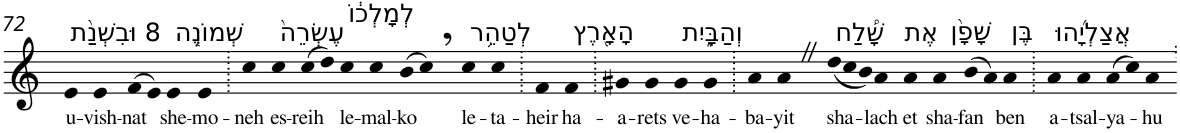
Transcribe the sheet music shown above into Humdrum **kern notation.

**kern	**text
*part1	*part1
*staff1	*staff1
*I"Piano	*
*I'Pno	*
!!LO:PB:g=z
*clefG2	*
*k[]	*
=72	=72
!LO:TX:a:t=8 וּבִשְׁנַ֨ת	!
!	!LO:LY:b
4e	u-
!	!LO:LY:b
4e	-vish-
!	!LO:LY:b
(>8f	-nat
8e)	.
!LO:TX:a:t=שְׁמוֹנֶ֤ה	!
!	!LO:LY:b
4e	she-
!	!LO:LY:b
4e	-mo-
=73.	=73.
!	!LO:LY:b
4cc	-neh
!LO:TX:a:t=עֶשְׂרֵה֙	!
!	!LO:LY:b
4cc	es-
!	!LO:LY:b
(>8cc	-reih
8dd)	.
!LO:TX:a:t=לְמָלְכ֔וֹ	!
!	!LO:LY:b
4cc	le-
!	!LO:LY:b
4cc	-mal-
!	!LO:LY:b
(>8b	-ko
8cc,)	.
!LO:TX:a:t=לְטַהֵ֥ר	!
!	!LO:LY:b
4cc	le-
!	!LO:LY:b
4cc	-ta-
=74.	=74.
!	!LO:LY:b
4f	-heir
!LO:TX:a:t=הָאָ֖רֶץ	!
!	!LO:LY:b
4f	ha-
=75.	=75.
!	!LO:LY:b
4g#X	-a-
!	!LO:LY:b
4g#	-rets
!LO:TX:a:t=וְהַבָּ֑יִת	!
!	!LO:LY:b
4g#	ve-
!	!LO:LY:b
4g#	-ha-
=76.	=76.
!	!LO:LY:b
4a	-ba-
!	!LO:LY:b
4aZ	-yit
*Xtuplet	*
!LO:TX:a:t=שָׁ֠לַח	!
!	!LO:LY:b
(<12dd	sha-
12cc	.
12b)	.
!	!LO:LY:b
4a	-lach
!LO:TX:a:t=אֶת	!
!	!LO:LY:b
4a	et
!LO:TX:a:t=שָׁפָ֨ן	!
!	!LO:LY:b
4a	sha-
!	!LO:LY:b
(>8b	-fan
8a)	.
!LO:TX:a:t=בֶּן	!
!	!LO:LY:b
4a	ben
=76X1.	=76X1.
!LO:TX:a:t=אֲצַלְיָ֜הוּ	!
!	!LO:LY:b
4a	a-
!	!LO:LY:b
4a	-tsal-
!	!LO:LY:b
(>8a	-ya-
8cc)	.
!	!LO:LY:b
4a	-hu
=.	=.
*-	*-
